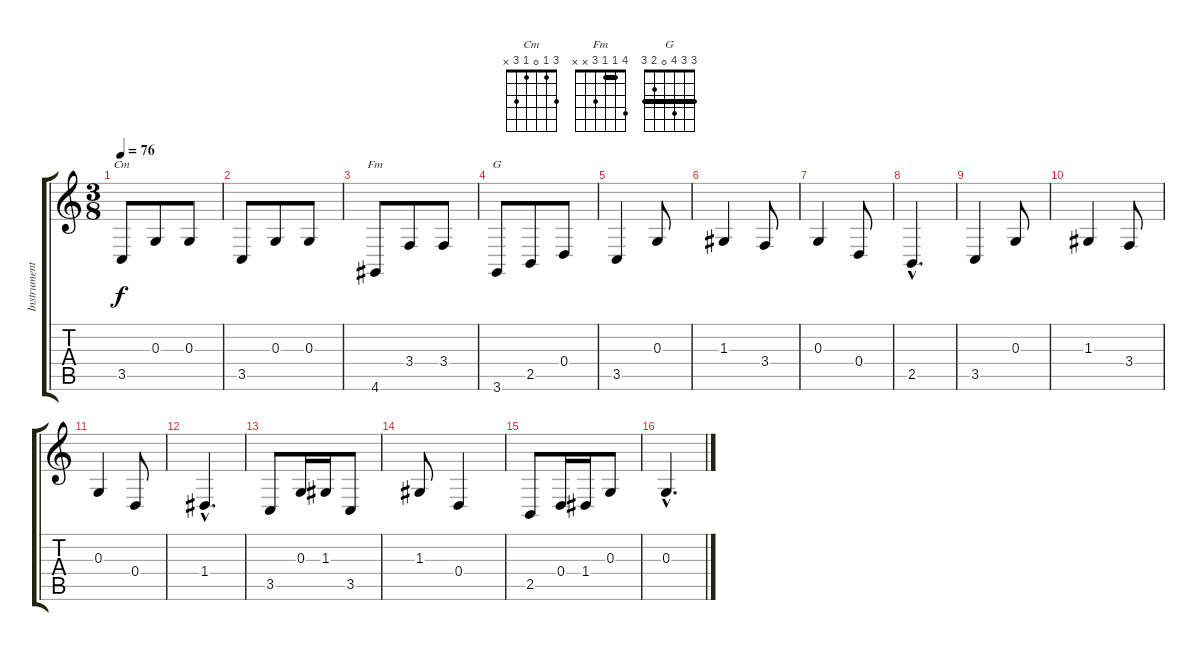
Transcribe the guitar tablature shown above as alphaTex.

\track ("Instrumentos de cuerda" "Instrument") {instrument pizzicatostrings}
\staff {score tabs}
\tuning (E4 B3 G3 D3 A2 E2) {hide}
\chord ("Cm" 3 1 0 1 3 x)
\chord ("Fm" 4 1 1 3 x x) {barre 1}
\chord ("G" 3 3 4 0 2 3) {barre 3}
\ts (3 8)
\tempo 76
\clef g2
\ks c
3.5.8{ch "Cm" dy f instrument pizzicatostrings} 0.3.8 0.3.8 |
3.5.8 0.3.8 0.3.8 |
4.6.8{ch "Fm"} 3.4.8 3.4.8 |
3.6.8{ch "G"} 2.5.8 0.4.8 |
3.5.4 0.3.8 |
1.3.4 3.4.8 |
0.3.4 0.4.8 |
2.5{hac}.4{d} |
3.5.4 0.3.8 |
1.3.4 3.4.8 |
0.3.4 0.4.8 |
1.4{hac}.4{d} |
3.5.8 0.3.16 1.3.16 3.5.8 |
1.3.8 0.4.4 |
2.5.8 0.4.16 1.4.16 0.3.8 |
0.3{hac}.4{d}
